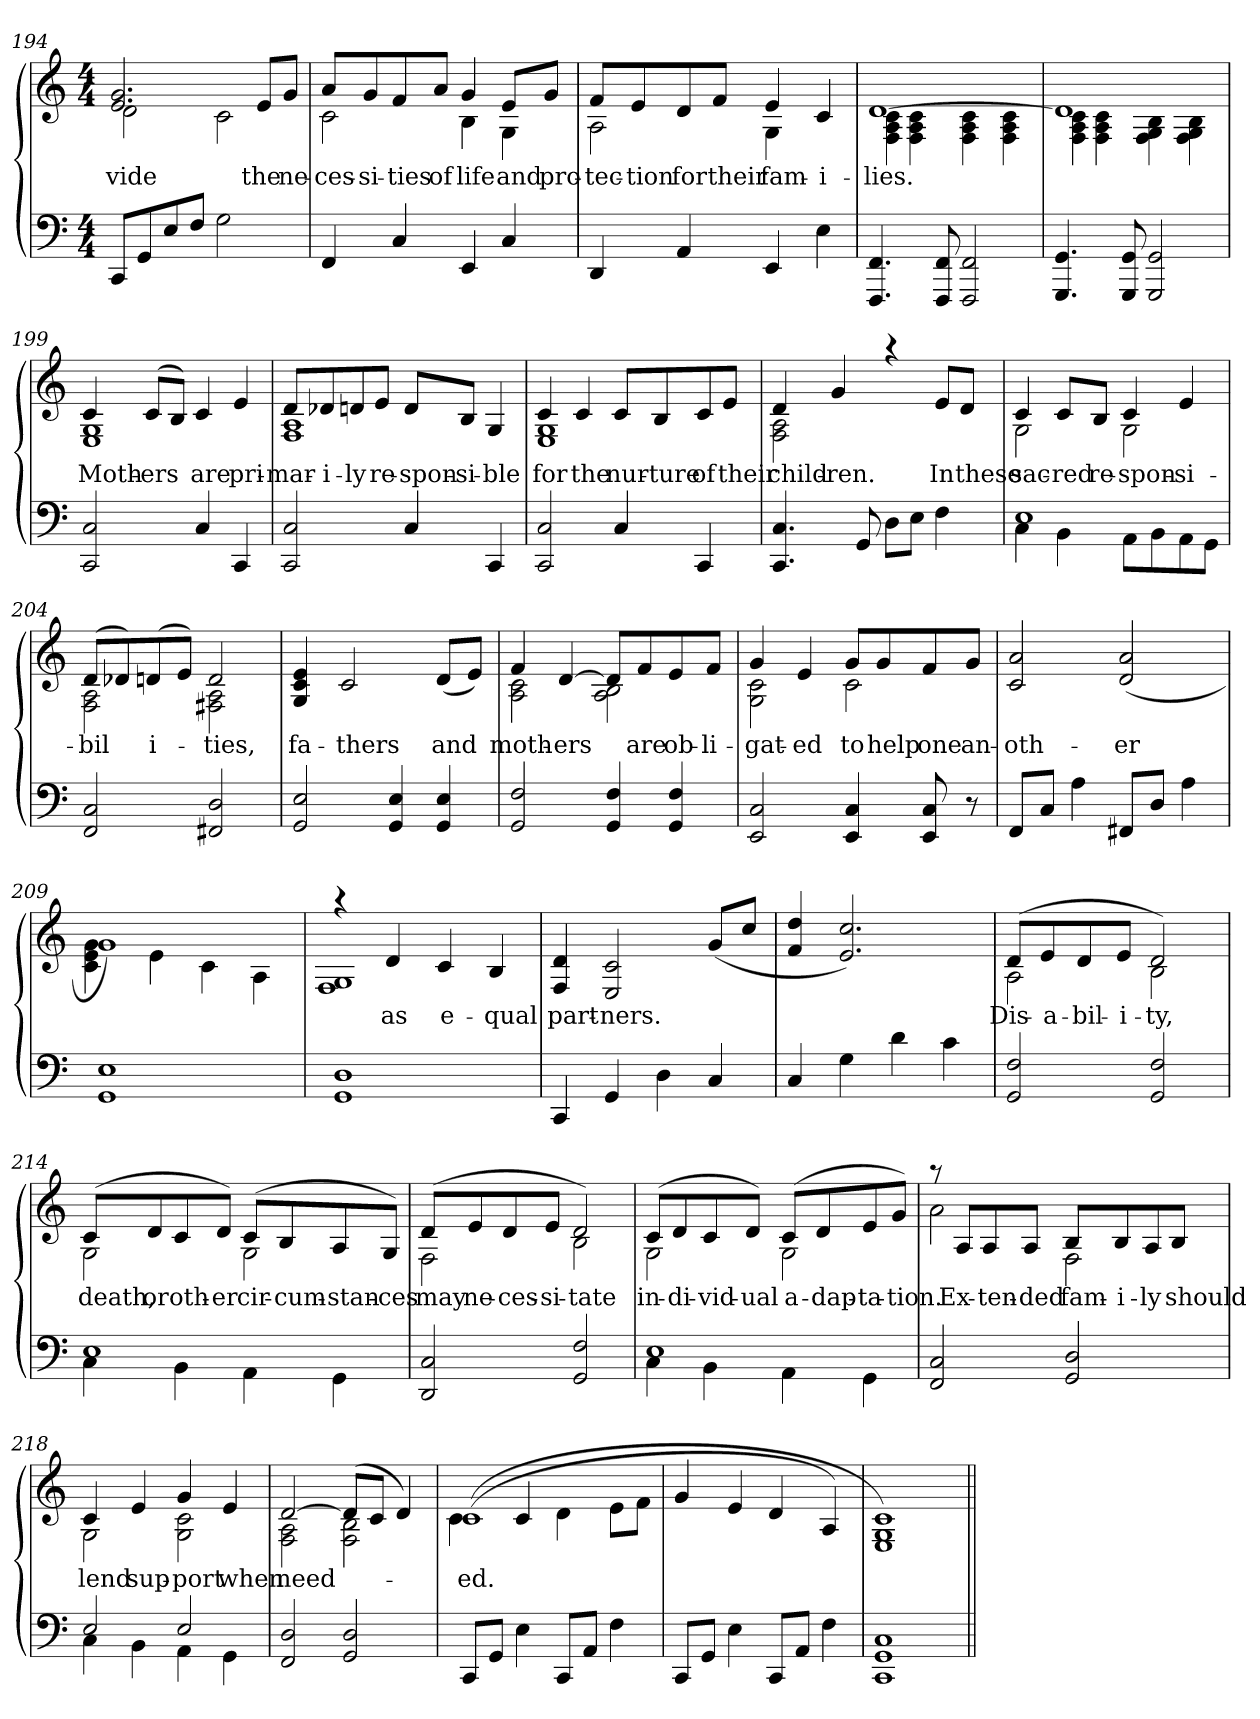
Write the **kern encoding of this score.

**kern	**kern	**text
*part1	*part1	*part1
*staff2	*staff1	*staff1
*clefF4	*clefG2	*
*k[]	*k[]	*
*C:	*C:	*
*M4/4	*M4/4	*
=194	=194	=194
!	!	!LO:LY:b
*	*^	*
8CC/L	2.e/ 2.g/	2d\	-vide
8GG/	.	.	.
8E/	.	.	.
8F/J	.	.	.
2G\	.	2c\	.
!	!	!	!LO:LY:b
.	8e/L	.	the
!	!	!	!LO:LY:b
.	8g/J	.	ne-
=195	=195	=195	=195
!	!	!	!LO:LY:b
4FF/	8a/L	2c\	-ces-
!	!	!	!LO:LY:b
.	8g/	.	-si-
!	!	!	!LO:LY:b
4C/	8f/	.	-ties
!	!	!	!LO:LY:b
.	8a/J	.	of
!	!	!	!LO:LY:b
4EE/	4g/	4B\	life
!	!	!	!LO:LY:b
4C/	8e/L	4G\	and
!	!	!	!LO:LY:b
.	8g/J	.	pro-
!!LO:LB:g=z	!!
=196	=196	=196	=196
!	!	!	!LO:LY:b
4DD/	8f/L	2A\	-tec-
!	!	!	!LO:LY:b
.	8e/	.	-tion
!	!	!	!LO:LY:b
4AA/	8d/	.	for
!	!	!	!LO:LY:b
.	8f/J	.	their
!	!	!	!LO:LY:b
4EE/	4e/	4G\	fam-
!	!	!	!LO:LY:b
4E\	4c/	4ryy	-i-
=197	=197	=197	=197
!	!	!	!LO:LY:b
4.FFF/ 4.FF/	[>1d	4F\ 4A\ 4c\	-lies.
.	.	4F\ 4A\ 4c\	.
8FFF/ 8FF/	.	.	.
2FFF/ 2FF/	.	4F\ 4A\ 4c\	.
.	.	4F\ 4A\ 4c\	.
=198	=198	=198	=198
4.GGG/ 4.GG/	1d]	4F\ 4A\ 4c\	.
.	.	4F\ 4A\ 4c\	.
8GGG/ 8GG/	.	.	.
2GGG/ 2GG/	.	4F\ 4G\ 4B\	.
.	.	4F\ 4G\ 4B\	.
=199	=199	=199	=199
!	!	!	!LO:LY:b
2CC/ 2C/	4c/	1E 1G	Moth-
!	!	!	!LO:LY:b
.	(>8c/L	.	-ers
.	8B/J)	.	.
!	!	!	!LO:LY:b
4C/	4c/	.	are
!	!	!	!LO:LY:b
4CC/	4e/	.	pri-
=200	=200	=200	=200
!	!	!	!LO:LY:b
2CC/ 2C/	8d/L	1F 1A	-mar-
!	!	!	!LO:LY:b
.	8d-X/	.	-i-
!	!	!	!LO:LY:b
.	8dn/	.	-ly
!	!	!	!LO:LY:b
.	8e/J	.	re-
!	!	!	!LO:LY:b
4C/	8d/L	.	-spon-
!	!	!	!LO:LY:b
.	8B/J	.	-si-
!	!	!	!LO:LY:b
4CC/	4G/	.	-ble
!!LO:LB:g=z	!!
=201	=201	=201	=201
!	!	!	!LO:LY:b
2CC/ 2C/	4c/	1E 1G	for
!	!	!	!LO:LY:b
.	4c/	.	the
!	!	!	!LO:LY:b
4C/	8c/L	.	nur-
!	!	!	!LO:LY:b
.	8B/	.	-ture
!	!	!	!LO:LY:b
4CC/	8c/	.	of
!	!	!	!LO:LY:b
.	8e/J	.	their
=202	=202	=202	=202
!	!	!	!LO:LY:b
4.CC/ 4.C/	4d/	2F\ 2A\	child-
!	!	!	!LO:LY:b
.	4g/	.	-ren.
8GG/	.	.	.
8D\L	4raa	2ryy	.
8E\J	.	.	.
!	!	!	!LO:LY:b
4F\	8e/L	.	In
!	!	!	!LO:LY:b
.	8d/J	.	these
=203	=203	=203	=203
*^	*	*	*
!	!	!	!	!LO:LY:b
1E	4C\	4c/	2G\	sac-
!	!	!	!	!LO:LY:b
.	4BB\	8c/L	.	-red
!	!	!	!	!LO:LY:b
.	.	8B/J	.	re-
!	!	!	!	!LO:LY:b
.	8AA\L	4c/	2G\	-spon-
.	8BB\	.	.	.
!	!	!	!	!LO:LY:b
.	8AA\	4e/	.	-si-
.	8GG\J	.	.	.
=204	=204	=204	=204	=204
!	!	!	!	!LO:LY:b
*v	*v	*	*	*
2FF/ 2C/	(>8d/L	2F\ 2A\	-bil
.	8d-X/)	.	.
!	!	!	!LO:LY:b
.	(>8dn/	.	i-
.	8e/J)	.	.
!	!	!	!LO:LY:b
2FF#X/ 2D/	2d/	2F#X\ 2A\	-ties,
=205	=205	=205	=205
!	!	!	!LO:LY:b
2GG/ 2E/	4G/ 4c/ 4e/	2ryy	fa-
!	!	!	!LO:LY:b
.	2c/	.	-thers
4GG/ 4E/	.	2ryy	.
!	!	!	!LO:LY:b
4GG/ 4E/	(<8d/L	.	and
.	8e/J)	.	.
!!LO:PB:g=z	!!
=206	=206	=206	=206
!	!	!	!LO:LY:b
2GG/ 2F/	4f/	2A\ 2c\	moth-
!	!	!	!LO:LY:b
.	[>4d/	.	-ers
4GG/ 4F/	8d/L]	2A\ 2B\	.
!	!	!	!LO:LY:b
.	8f/	.	are
!	!	!	!LO:LY:b
4GG/ 4F/	8e/	.	ob-
!	!	!	!LO:LY:b
.	8f/J	.	-li-
=207	=207	=207	=207
!	!	!	!LO:LY:b
2EE/ 2C/	4g/	2G\ 2c\	-gat-
!	!	!	!LO:LY:b
.	4e/	.	-ed
!	!	!	!LO:LY:b
4EE/ 4C/	8g/L	2c\	to
!	!	!	!LO:LY:b
.	8g/	.	help
!	!	!	!LO:LY:b
8EE/ 8C/	8f/	.	one
!	!	!	!LO:LY:b
8r	8g/J	.	an-
*	*v	*v	*
=208	=208	=208
!	!	!LO:LY:b
8FF/L	2c/ 2a/	-oth-
8C/J	.	.
4A\	.	.
!	!	!LO:LY:b
8FF#X/L	(2d/ 2a/	-er
8D/J	.	.
4A\	.	.
=209	=209	=209
*	*^	*
1GG 1E	1g)	4c\ 4e\ 4g\	.
.	.	4e\	.
.	.	4c\	.
.	.	4A\	.
=210	=210	=210	=210
1GG 1D	4raa	1F 1G	.
!	!	!	!LO:LY:b
.	4d/	.	as
!	!	!	!LO:LY:b
.	4c/	.	e-
!	!	!	!LO:LY:b
.	4B/	.	-qual
*	*v	*v	*
!!LO:LB:g=z
=211	=211	=211
!	!	!LO:LY:b
4CC/	4F/ 4d/	part-
!	!	!LO:LY:b
4GG/	2E/ 2c/	-ners.
4D\	.	.
4C/	(<8g/L	.
.	8cc/J	.
=212	=212	=212
4C/	4f/ 4dd/	.
4G\	2.e/ 2.cc/)	.
4d\	.	.
4c\	.	.
=213	=213	=213
!	!	!LO:LY:b
*	*^	*
2GG/ 2F/	(>8d/L	2A\	Dis-
!	!	!	!LO:LY:b
.	8e/	.	-a-
!	!	!	!LO:LY:b
.	8d/	.	-bil-
!	!	!	!LO:LY:b
.	8e/J	.	-i-
!	!	!	!LO:LY:b
2GG/ 2F/	2d/)	2B\	-ty,
=214	=214	=214	=214
*^	*	*	*
!	!	!	!	!LO:LY:b
1E	4C\	(>8c/L	2G\	death,
!	!	!	!	!LO:LY:b
.	.	8d/	.	or
!	!	!	!	!LO:LY:b
.	4BB\	8c/	.	oth-
!	!	!	!	!LO:LY:b
.	.	8d/J)	.	-er
!	!	!	!	!LO:LY:b
.	4AA\	(>8c/L	2G\	cir-
!	!	!	!	!LO:LY:b
.	.	8B/	.	-cum-
!	!	!	!	!LO:LY:b
.	4GG\	8A/	.	-stan-
!	!	!	!	!LO:LY:b
.	.	8G/J)	.	-ces
*v	*v	*	*	*
=215	=215	=215	=215
!	!	!	!LO:LY:b
2DD/ 2C/	(>8d/L	2F\	may
!	!	!	!LO:LY:b
.	8e/	.	ne-
!	!	!	!LO:LY:b
.	8d/	.	-ces-
!	!	!	!LO:LY:b
.	8e/J	.	-si-
!	!	!	!LO:LY:b
2GG/ 2F/	2d/)	2B\	-tate
!!LO:LB:g=z	!!
=216	=216	=216	=216
*^	*	*	*
!	!	!	!	!LO:LY:b
1E	4C\	(>8c/L	2G\	in-
!	!	!	!	!LO:LY:b
.	.	8d/	.	-di-
!	!	!	!	!LO:LY:b
.	4BB\	8c/	.	-vid-
!	!	!	!	!LO:LY:b
.	.	8d/J)	.	-ual
!	!	!	!	!LO:LY:b
.	4AA\	(>8c/L	2G\	a-
!	!	!	!	!LO:LY:b
.	.	8d/	.	-dap-
!	!	!	!	!LO:LY:b
.	4GG\	8e/	.	-ta-
!	!	!	!	!LO:LY:b
.	.	8g/J)	.	-tion.
*v	*v	*	*	*
=217	=217	=217	=217
2FF/ 2C/	8raa	2a\	.
!	!	!	!LO:LY:b
.	8A/L	.	Ex-
!	!	!	!LO:LY:b
.	8A/	.	-ten-
!	!	!	!LO:LY:b
.	8A/J	.	-ded
!	!	!	!LO:LY:b
2GG/ 2D/	8B/L	2F\	fam-
!	!	!	!LO:LY:b
.	8B/	.	-i-
!	!	!	!LO:LY:b
.	8A/	.	-ly
!	!	!	!LO:LY:b
.	8B/J	.	should
=218	=218	=218	=218
*^	*	*	*
!	!	!	!	!LO:LY:b
2E/	4C\	4c/	2G\	lend
!	!	!	!	!LO:LY:b
.	4BB\	4e/	.	sup-
!	!	!	!	!LO:LY:b
2E/	4AA\	4g/	2G\ 2c\	-port
!	!	!	!	!LO:LY:b
.	4GG\	4e/	.	when
!!LO:LB:g=z	!!
=219	=219	=219	=219	=219
!	!	!	!	!LO:LY:b
*v	*v	*	*	*
2FF/ 2D/	[>2d/	2F\ 2A\	need-
2GG/ 2D/	(>8d/L]	2F\ 2B\	.
.	8c/J	.	.
.	4d/)	.	.
=220	=220	=220	=220
!	!	!	!LO:LY:b
8CC/L	(>(<1c	4c\	-ed.
8GG/J	.	.	.
4E\	.	4c/	.
8CC/L	.	4d\	.
8AA/J	.	.	.
4F\	.	8e\L	.
.	.	8f\J	.
*	*v	*v	*
=221	=221	=221
8CC/L	4g/	.
8GG/J	.	.
4E\	4e/	.
8CC/L	4d/	.
8AA/J	.	.
4F\	4A/)	.
=222	=222	=222
1CC 1GG 1C	1E 1G 1c)	.
=||	=||	=||
*-	*-	*-
